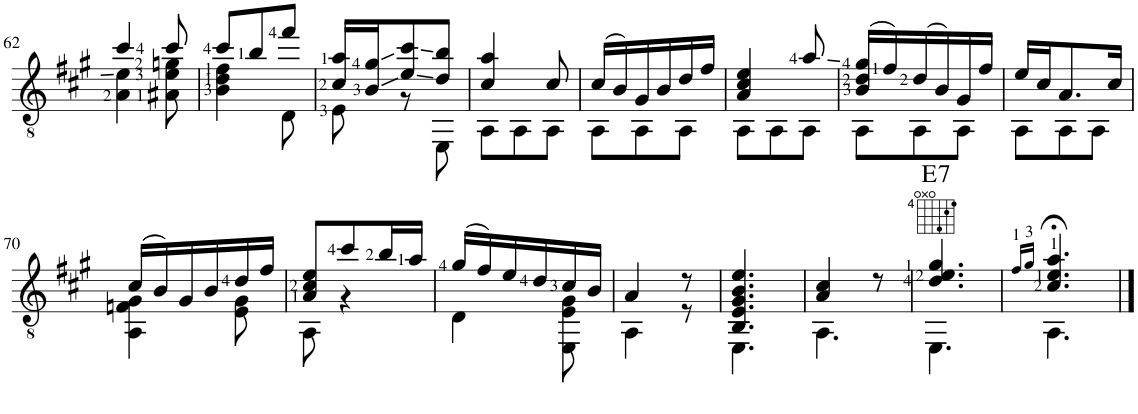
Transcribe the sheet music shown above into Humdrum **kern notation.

**kern	**harte
*part1	*part1
*staff1	*
*I"Guitar	*
*I'Guit.	*
!!LO:PB:g=z
*clefGv2	*
*k[f#c#g#]	*
*M3/8	*
=62	=62
*^	*
4cc#/	4A\ 4e\	.
8cc#/	8A#X\ 8e\ 8gn\	.
=63	=63	=63
8cc#/L	4B\ 4d\ 4f#\	.
8b/	.	.
8ff#/J	8D\	.
=64	=64	=64
16c#/ 16a/LL	8E\	.
16B/ 16g#/J	.	.
8e/ 8cc#/	8r	.
8d/ 8b/J	8EE\	.
=65	=65	=65
4c#/ 4a/	8AA\L	.
.	8AA\	.
8c#/	8AA\J	.
=66	=66	=66
(16c#/LL	8AA\L	.
16B/)	.	.
16G#/	8AA\	.
16B/	.	.
16d/	8AA\J	.
16f#/JJ	.	.
=67	=67	=67
4A/ 4c#/ 4e/	8AA\L	.
.	8AA\	.
8a/	8AA\J	.
=68	=68	=68
(16B/ 16d/ 16g#/LL	8AA\L	.
16f#/)	.	.
(16d/	8AA\	.
16B/)	.	.
16G#/	8AA\J	.
16f#/JJ	.	.
=69	=69	=69
16e/LL	8AA\L	.
16c#/J	.	.
8.A/	8AA\	.
.	8AA\J	.
16c#/Jk	.	.
!!LO:LB:g=z	!!
=70	=70	=70
(16c#/LL	4AA\ 4Fn\ 4G#\	.
16B/)	.	.
16G#/	.	.
16B/	.	.
16d/	8E\ 8G#\	.
16f#/JJ	.	.
=71	=71	=71
8A/ 8c#/ 8e/L	8AA\	.
8cc#/	4r	.
16b/L	.	.
16a/JJ	.	.
=72	=72	=72
(16g#/LL	4D\	.
16f#/)	.	.
16e/	.	.
16d/	.	.
16c#/	8EE\ 8E\ 8G#\	.
16B/JJ	.	.
=73	=73	=73
4A/	4AA\	.
8r	8r	.
=74	=74	=74
4.BB/ 4.E/ 4.G#/ 4.B/ 4.e/	4.EE\	.
=75	=75	=75
4A/ 4c#/	4.AA\	.
8r	.	.
=76	=76	=76
!	!	!LO:H:kt=7
4.d/ 4.e/ 4.g#/	4.EE\	E:7
=77	=77	=77
16qf#/LL	.	.
16qg#/JJ	.	.
4.c#/;< 4.e/;< 4.a/;<	4.AA\	.
*v	*v	*
==	==
*-	*-
